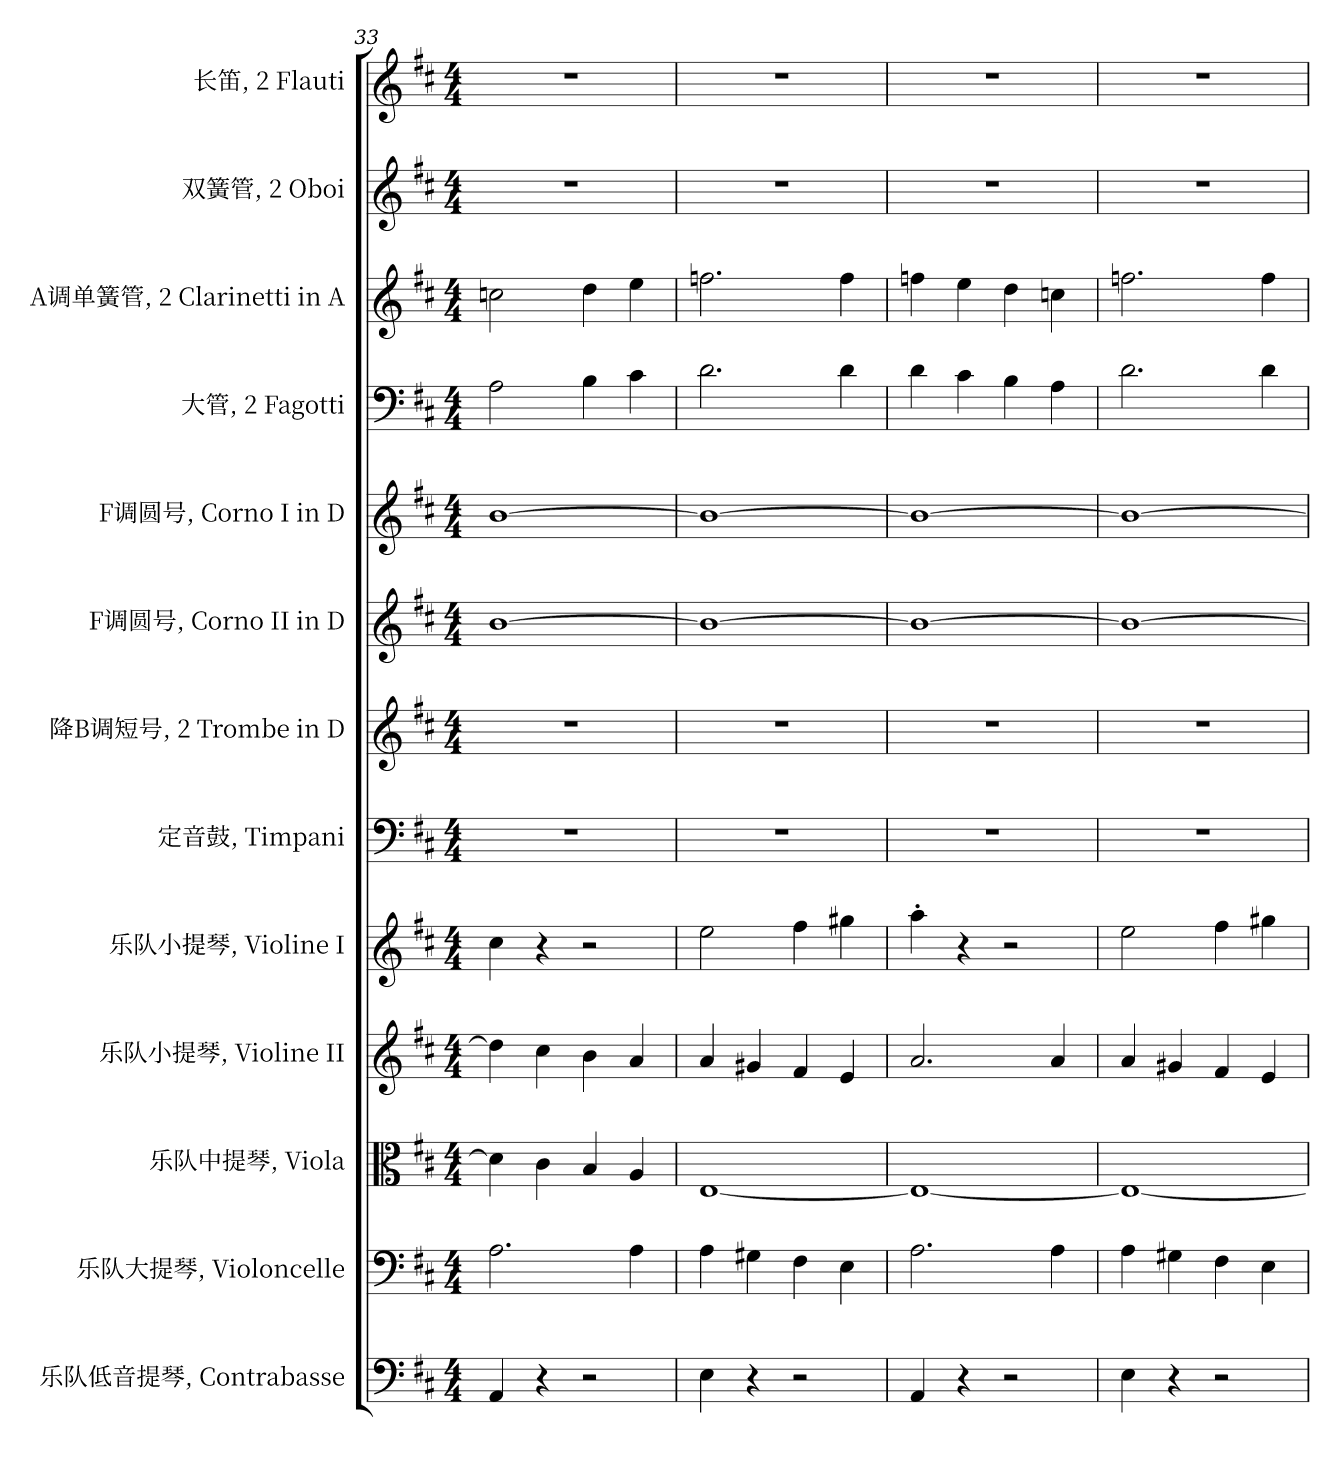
**kern	**kern	**kern	**kern	**kern	**kern	**kern	**kern	**kern	**kern	**kern	**kern	**kern
*part13	*part12	*part11	*part10	*part9	*part8	*part7	*part6	*part5	*part4	*part3	*part2	*part1
*staff13	*staff12	*staff11	*staff10	*staff9	*staff8	*staff7	*staff6	*staff5	*staff4	*staff3	*staff2	*staff1
*I"乐队低音提琴, Contrabasse	*I"乐队大提琴, Violoncelle	*I"乐队中提琴, Viola	*I"乐队小提琴, Violine II	*I"乐队小提琴, Violine I	*I"定音鼓, Timpani	*I"降B调短号, 2 Trombe in D	*I"F调圆号, Corno II in D	*I"F调圆号, Corno I in D	*I"大管, 2 Fagotti	*I"A调单簧管, 2 Clarinetti in A	*I"双簧管, 2 Oboi	*I"长笛, 2 Flauti
*I'Cbs.	*	*	*	*	*I'Timp.	*	*	*	*	*I'A Cl.	*I'Ob.	*I'Fl.
*clefF4	*clefF4	*clefC3	*clefG2	*clefG2	*clefF4	*clefG2	*clefG2	*clefG2	*clefF4	*clefG2	*clefG2	*clefG2
*ITrd7c12	*	*	*	*	*	*ITrd1c2	*ITrd4c7	*ITrd4c7	*	*ITrd2c3	*	*
*k[f#c#]	*k[f#c#]	*k[f#c#]	*k[f#c#]	*k[f#c#]	*k[f#c#]	*k[]	*k[f#]	*k[f#]	*k[f#c#]	*k[f#c#g#d#a#]	*k[f#c#]	*k[f#c#]
*M4/4	*M4/4	*M4/4	*M4/4	*M4/4	*M4/4	*M4/4	*M4/4	*M4/4	*M4/4	*M4/4	*M4/4	*M4/4
*MM268	*MM268	*MM268	*MM268	*MM268	*MM268	*MM268	*MM268	*MM268	*MM268	*MM268	*MM268	*MM268
=33	=33	=33	=33	=33	=33	=33	=33	=33	=33	=33	=33	=33
4AAA/	2.A\	4d\]	4dd\]	4cc#\	1r	1r	[1e	[1e	2A\	2an\	1r	1r
4r	.	4c#\	4cc#\	4r	.	.	.	.	.	.	.	.
2r	.	4B/	4b\	2r	.	.	.	.	4B\	4b\	.	.
.	4A\	4A/	4a/	.	.	.	.	.	4c#\	4cc#\	.	.
=34	=34	=34	=34	=34	=34	=34	=34	=34	=34	=34	=34	=34
*	*	*	*	*	*	*	*	*	*	*	*	*MM268
4EE\	4A\	[1E	4a/	2ee\	1r	1r	1e_	1e_	2.d\	2.ddn\	1r	1r
4r	4G#X\	.	4g#X/	.	.	.	.	.	.	.	.	.
2r	4F#\	.	4f#/	4ff#\	.	.	.	.	.	.	.	.
.	4E\	.	4e/	4gg#X\	.	.	.	.	4d\	4dd\	.	.
=35	=35	=35	=35	=35	=35	=35	=35	=35	=35	=35	=35	=35
*	*	*	*	*	*	*	*	*	*	*	*	*MM268
4AAA/	2.A\	1E_	2.a/	4aa'\	1r	1r	1e_	1e_	4d\	4ddn\	1r	1r
4r	.	.	.	4r	.	.	.	.	4c#\	4cc#\	.	.
2r	.	.	.	2r	.	.	.	.	4B\	4b\	.	.
.	4A\	.	4a/	.	.	.	.	.	4A\	4an\	.	.
=36	=36	=36	=36	=36	=36	=36	=36	=36	=36	=36	=36	=36
*	*	*	*	*	*	*	*	*	*	*	*	*MM270
4EE\	4A\	1E_	4a/	2ee\	1r	1r	1e_	1e_	2.d\	2.ddn\	1r	1r
4r	4G#X\	.	4g#X/	.	.	.	.	.	.	.	.	.
2r	4F#\	.	4f#/	4ff#\	.	.	.	.	.	.	.	.
.	4E\	.	4e/	4gg#X\	.	.	.	.	4d\	4dd\	.	.
=	=	=	=	=	=	=	=	=	=	=	=	=
*-	*-	*-	*-	*-	*-	*-	*-	*-	*-	*-	*-	*-
